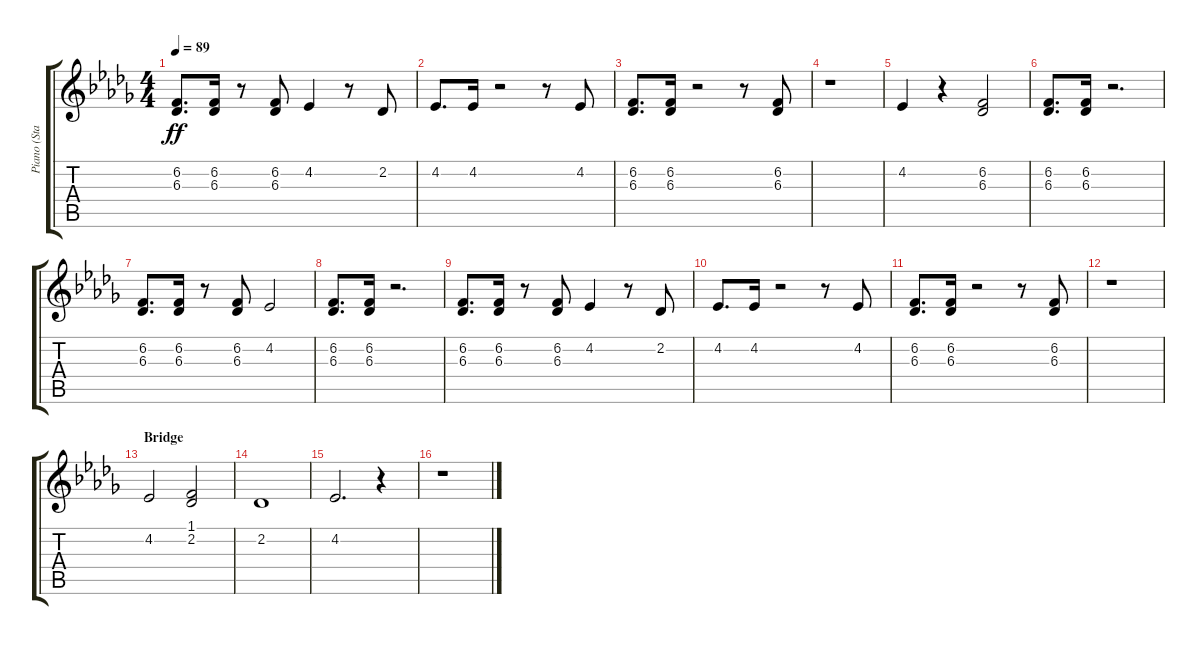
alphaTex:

\track ("Piano (Staff 1)" "Piano (Sta") {instrument electricpiano1}
\staff {score tabs}
\tuning (E4 B3 G3 D3 A2 E2) {hide}
\ts (4 4)
\tempo 89
\clef g2
\ks bbminor
(6.2 6.3).8{d dy ff} (6.2 6.3).16 r.8 (6.2 6.3).8 4.2.4 r.8 2.2.8 |
4.2.8{d} 4.2.16 r.2 r.8 4.2.8 |
(6.2 6.3).8{d} (6.2 6.3).16 r.2 r.8 (6.2 6.3).8 |
r.1 |
4.2.4 r.4 (6.2 6.3).2 |
(6.2 6.3).8{d} (6.2 6.3).16 r.2{d} |
(6.2 6.3).8{d} (6.2 6.3).16 r.8 (6.2 6.3).8 4.2.2 |
(6.2 6.3).8{d} (6.2 6.3).16 r.2{d} |
(6.2 6.3).8{d} (6.2 6.3).16 r.8 (6.2 6.3).8 4.2.4 r.8 2.2.8 |
4.2.8{d} 4.2.16 r.2 r.8 4.2.8 |
(6.2 6.3).8{d} (6.2 6.3).16 r.2 r.8 (6.2 6.3).8 |
r.1 |
\section ("" "Bridge")
4.2.2 (1.1 2.2).2 |
2.2.1 |
4.2.2{d} r.4 |
r.1
